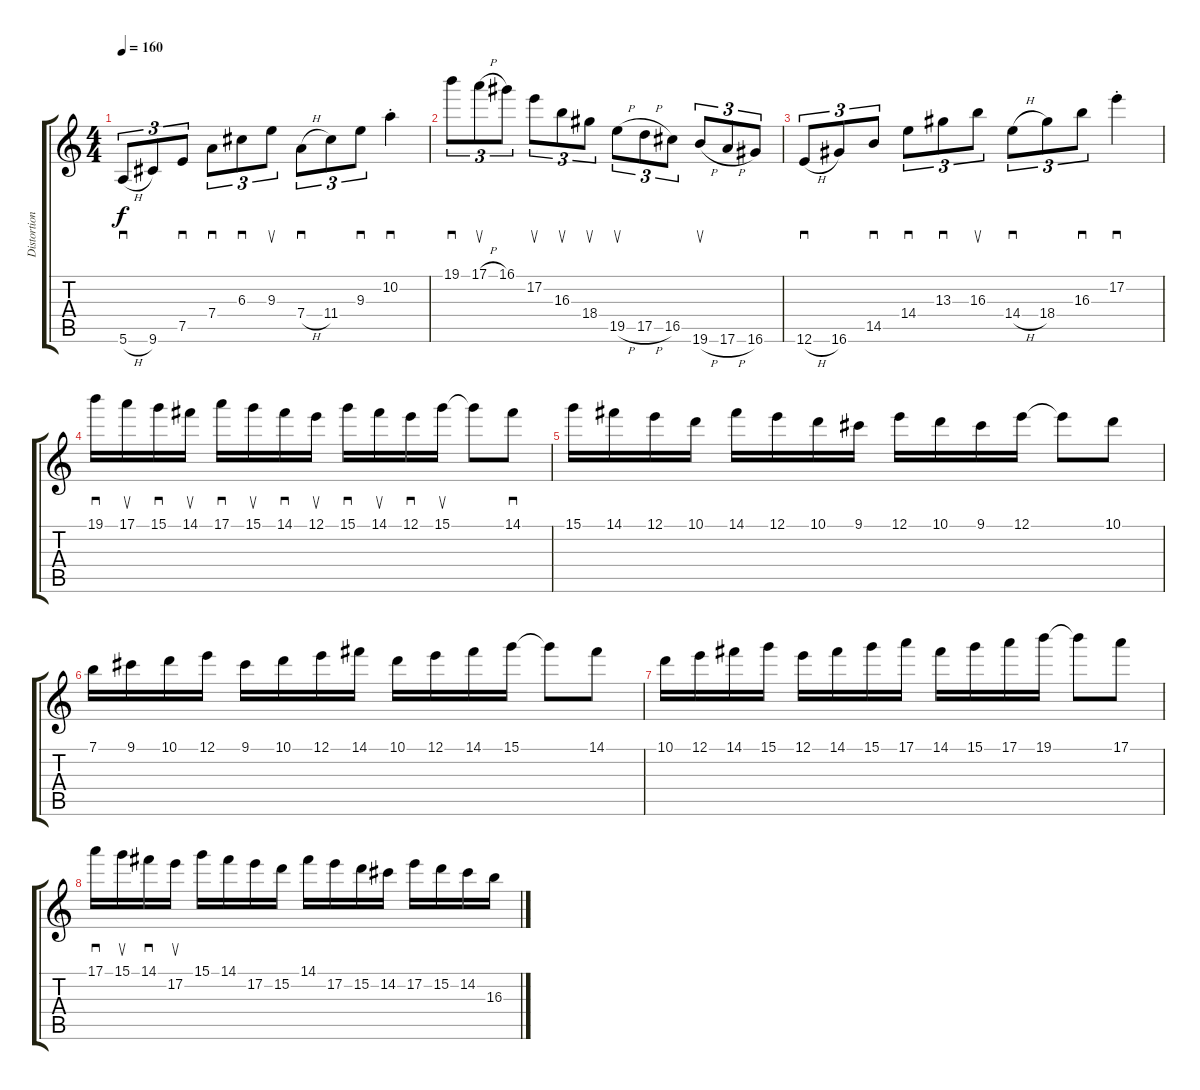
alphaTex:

\track ("Distortion Guitar" "Distortion") {instrument overdrivenguitar}
\staff {score tabs}
\tuning (E4 B3 G3 D3 A2 E2) {hide}
\ts (4 4)
\tempo 160
\clef g2
\ks c
5.6{h}.8{sd tu (3 2) dy f} 9.6.8{tu (3 2)} 7.5.8{sd tu (3 2)} 7.4.8{sd tu (3 2)} 6.3.8{sd tu (3 2)} 9.3.8{su tu (3 2)} 7.4{h}.8{sd tu (3 2)} 11.4.8{tu (3 2)} 9.3.8{sd tu (3 2)} 10.2{st}.4{sd} |
19.1.8{sd tu (3 2)} 17.1{h}.8{su tu (3 2)} 16.1.8{tu (3 2)} 17.2.8{su tu (3 2)} 16.3.8{su tu (3 2)} 18.4.8{su tu (3 2)} 19.5{h}.8{su tu (3 2)} 17.5{h}.8{tu (3 2)} 16.5.8{tu (3 2)} 19.6{h}.8{su tu (3 2)} 17.6{h}.8{tu (3 2)} 16.6.8{tu (3 2)} |
12.6{h}.8{sd tu (3 2)} 16.6.8{tu (3 2)} 14.5.8{sd tu (3 2)} 14.4.8{sd tu (3 2)} 13.3.8{sd tu (3 2)} 16.3.8{su tu (3 2)} 14.4{h}.8{sd tu (3 2)} 18.4.8{tu (3 2)} 16.3.8{sd tu (3 2)} 17.2{st}.4{sd} |
19.1.16{sd} 17.1.16{su} 15.1.16{sd} 14.1.16{su} 17.1.16{sd} 15.1.16{su} 14.1.16{sd} 12.1.16{su} 15.1.16{sd} 14.1.16{su} 12.1.16{sd} 15.1.16{su} 15.1{t}.8 14.1.8{sd} |
15.1.16 14.1.16 12.1.16 10.1.16 14.1.16 12.1.16 10.1.16 9.1.16 12.1.16 10.1.16 9.1.16 12.1.16 12.1{t}.8 10.1.8 |
7.1.16 9.1.16 10.1.16 12.1.16 9.1.16 10.1.16 12.1.16 14.1.16 10.1.16 12.1.16 14.1.16 15.1.16 15.1{t}.8 14.1.8 |
10.1.16 12.1.16 14.1.16 15.1.16 12.1.16 14.1.16 15.1.16 17.1.16 14.1.16 15.1.16 17.1.16 19.1.16 19.1{t}.8 17.1.8 |
17.1.16{sd} 15.1.16{su} 14.1.16{sd} 17.2.16{su} 15.1.16 14.1.16 17.2.16 15.2.16 14.1.16 17.2.16 15.2.16 14.2.16 17.2.16 15.2.16 14.2.16 16.3.16
